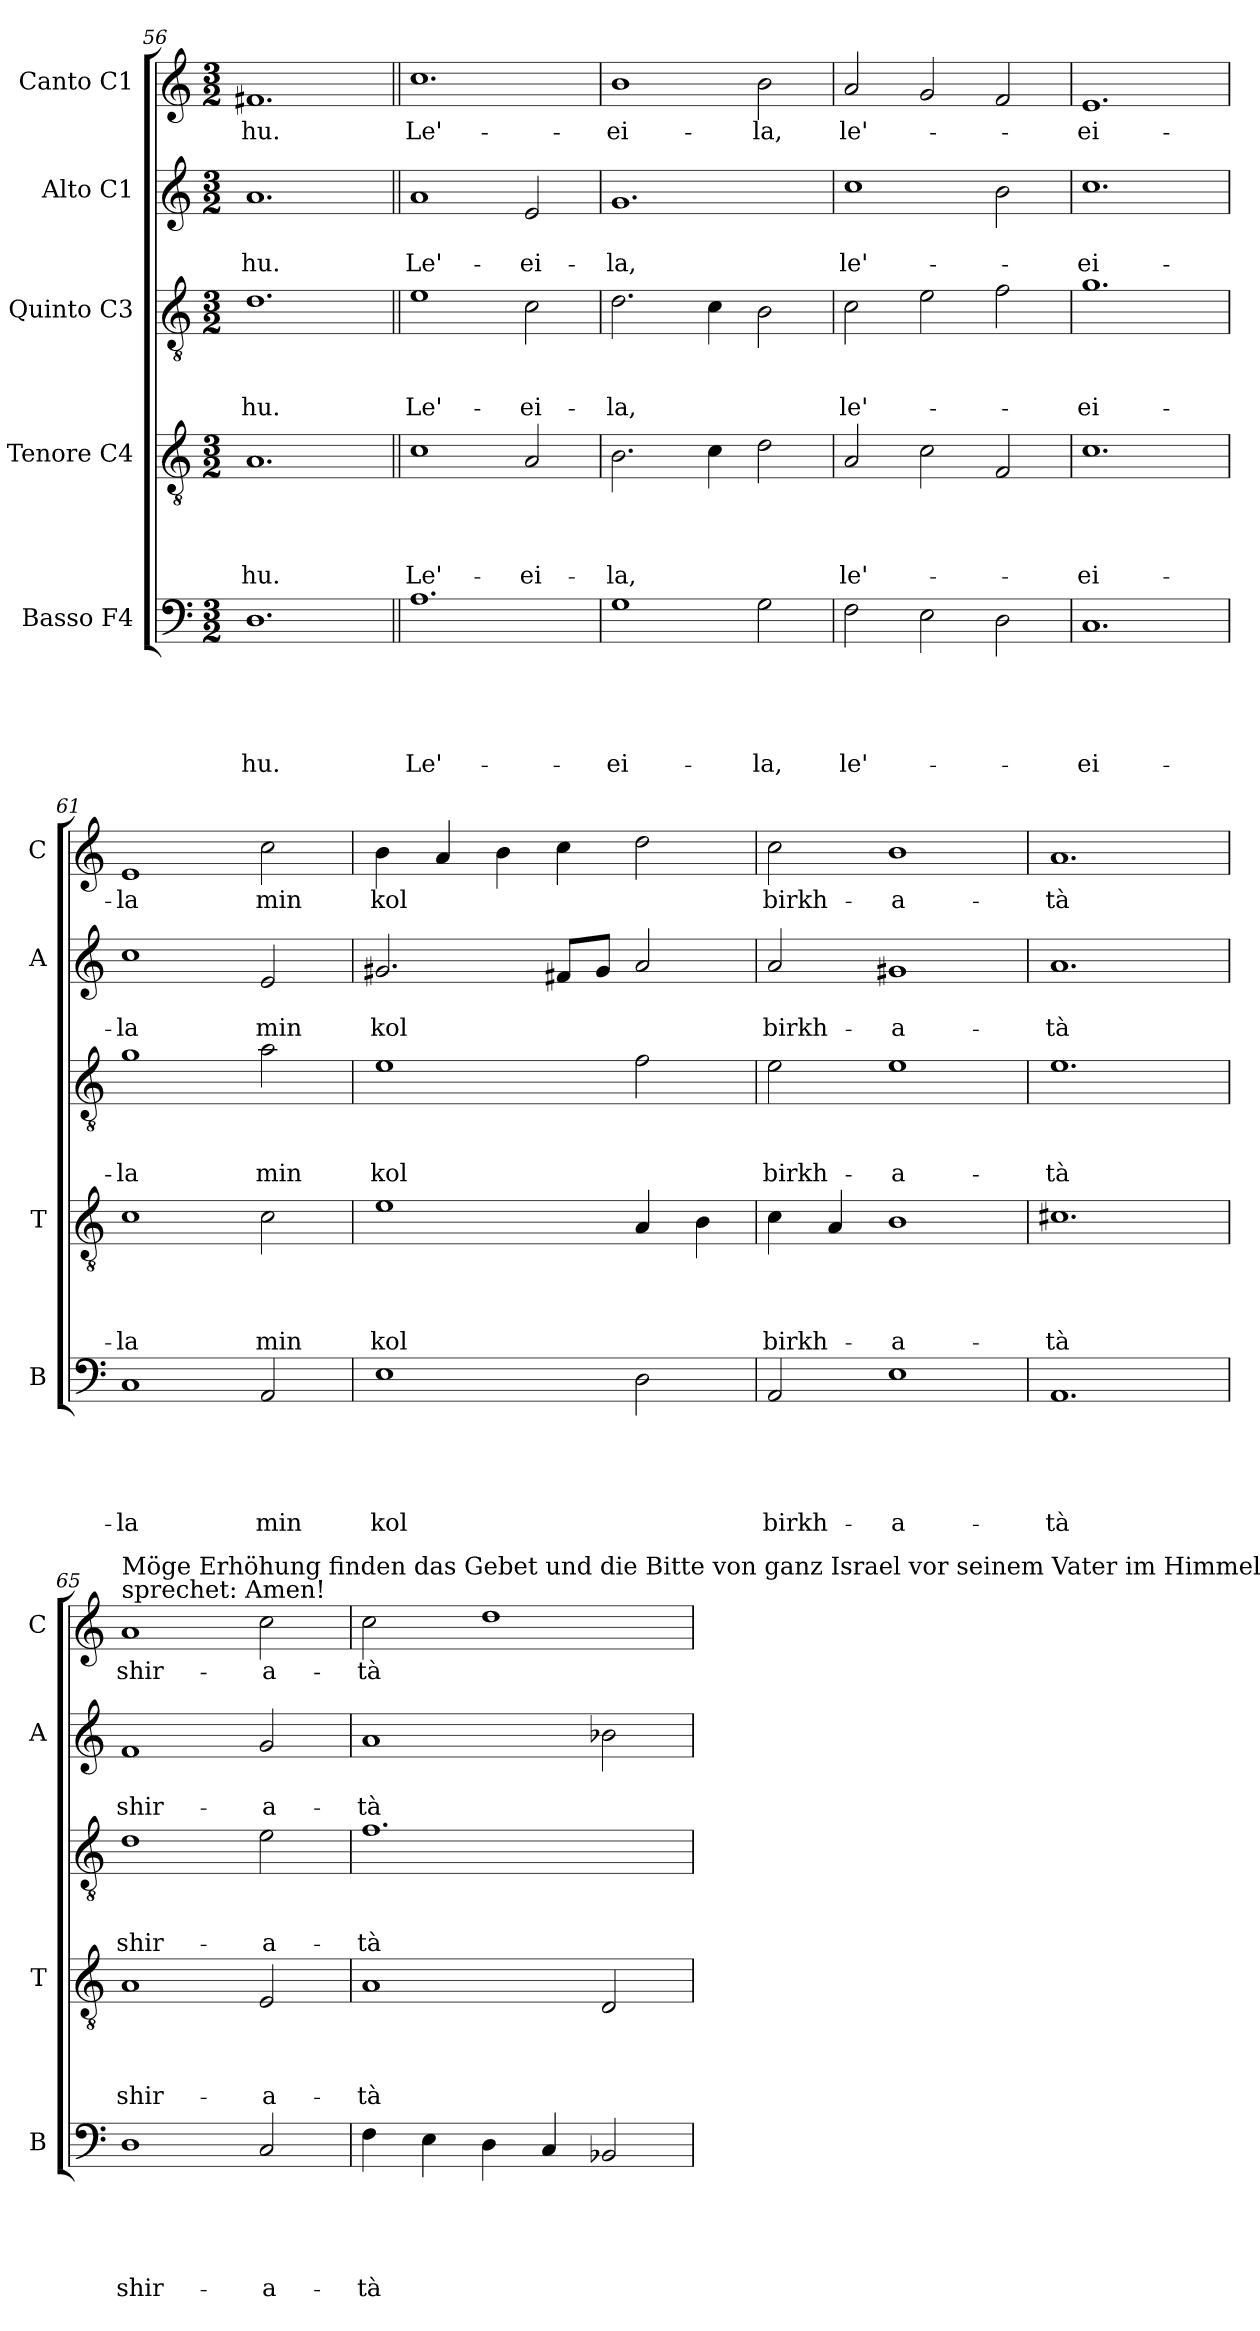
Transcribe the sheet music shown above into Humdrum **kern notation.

**kern	**text	**text	**text	**text	**text	**kern	**text	**text	**text	**text	**kern	**text	**text	**text	**kern	**text	**text	**kern	**text
*part5	*part5	*part5	*part5	*part5	*part5	*part4	*part4	*part4	*part4	*part4	*part3	*part3	*part3	*part3	*part2	*part2	*part2	*part1	*part1
*staff5	*staff5	*staff5	*staff5	*staff5	*staff5	*staff4	*staff4	*staff4	*staff4	*staff4	*staff3	*staff3	*staff3	*staff3	*staff2	*staff2	*staff2	*staff1	*staff1
*I"Basso F4	*	*	*	*	*	*I"Tenore C4	*	*	*	*	*I"Quinto C3	*	*	*	*I"Alto C1	*	*	*I"Canto C1	*
*I'B	*	*	*	*	*	*I'T	*	*	*	*	*	*	*	*	*I'A	*	*	*I'C	*
*clefF4	*	*	*	*	*	*clefGv2	*	*	*	*	*clefGv2	*	*	*	*clefG2	*	*	*clefG2	*
*k[]	*	*	*	*	*	*k[]	*	*	*	*	*k[]	*	*	*	*k[]	*	*	*k[]	*
*C:	*	*	*	*	*	*C:	*	*	*	*	*C:	*	*	*	*C:	*	*	*C:	*
*M3/2	*	*	*	*	*	*M3/2	*	*	*	*	*M3/2	*	*	*	*M3/2	*	*	*M3/2	*
=56	=56	=56	=56	=56	=56	=56	=56	=56	=56	=56	=56	=56	=56	=56	=56	=56	=56	=56	=56
!	!	!	!	!	!LO:LY:b	!	!	!	!	!LO:LY:b	!	!	!	!LO:LY:b	!	!	!LO:LY:b	!	!LO:LY:b
1.D	.	.	.	.	hu.	1.A	.	.	.	hu.	1.d	.	.	hu.	1.a	.	hu.	1.f#X	hu.
!!LO:LB:g=z
=57||	=57||	=57||	=57||	=57||	=57||	=57||	=57||	=57||	=57||	=57||	=57||	=57||	=57||	=57||	=57||	=57||	=57||	=57||	=57||
!	!	!	!	!	!LO:LY:b	!	!	!	!	!LO:LY:b	!	!	!	!LO:LY:b	!	!	!LO:LY:b	!	!LO:LY:b
1.A	.	.	.	.	Le'-	1c	.	.	.	Le'-	1e	.	.	Le'-	1a	.	Le'-	1.cc	Le'-
!	!	!	!	!	!	!	!	!	!	!LO:LY:b	!	!	!	!LO:LY:b	!	!	!LO:LY:b	!	!
.	.	.	.	.	.	2A/	.	.	.	-ei-	2c\	.	.	-ei-	2e/	.	-ei-	.	.
=58	=58	=58	=58	=58	=58	=58	=58	=58	=58	=58	=58	=58	=58	=58	=58	=58	=58	=58	=58
!	!	!	!	!	!LO:LY:b	!	!	!	!	!LO:LY:b	!	!	!	!LO:LY:b	!	!	!LO:LY:b	!	!LO:LY:b
1G	.	.	.	.	-ei-	2.B\	.	.	.	-la,	2.d\	.	.	-la,	1.g	.	-la,	1b	-ei-
.	.	.	.	.	.	4c\	.	.	.	.	4c\	.	.	.	.	.	.	.	.
!	!	!	!	!	!LO:LY:b	!	!	!	!	!	!	!	!	!	!	!	!	!	!LO:LY:b
2G\	.	.	.	.	-la,	2d\	.	.	.	.	2B\	.	.	.	.	.	.	2b\	-la,
=59	=59	=59	=59	=59	=59	=59	=59	=59	=59	=59	=59	=59	=59	=59	=59	=59	=59	=59	=59
!	!	!	!	!	!LO:LY:b	!	!	!	!	!LO:LY:b	!	!	!	!LO:LY:b	!	!	!LO:LY:b	!	!LO:LY:b
2F\	.	.	.	.	le'-	2A/	.	.	.	le'-	2c\	.	.	le'-	1cc	.	le'-	2a/	le'-
2E\	.	.	.	.	.	2c\	.	.	.	.	2e\	.	.	.	.	.	.	2g/	.
2D\	.	.	.	.	.	2F/	.	.	.	.	2f\	.	.	.	2b\	.	.	2f/	.
=60	=60	=60	=60	=60	=60	=60	=60	=60	=60	=60	=60	=60	=60	=60	=60	=60	=60	=60	=60
!	!	!	!	!	!LO:LY:b	!	!	!	!	!LO:LY:b	!	!	!	!LO:LY:b	!	!	!LO:LY:b	!	!LO:LY:b
1.C	.	.	.	.	-ei-	1.c	.	.	.	-ei-	1.g	.	.	-ei-	1.cc	.	-ei-	1.e	-ei-
=61	=61	=61	=61	=61	=61	=61	=61	=61	=61	=61	=61	=61	=61	=61	=61	=61	=61	=61	=61
!	!	!	!	!	!LO:LY:b	!	!	!	!	!LO:LY:b	!	!	!	!LO:LY:b	!	!	!LO:LY:b	!	!LO:LY:b
1C	.	.	.	.	-la	1c	.	.	.	-la	1g	.	.	-la	1cc	.	-la	1e	-la
!	!	!	!	!	!LO:LY:b	!	!	!	!	!LO:LY:b	!	!	!	!LO:LY:b	!	!	!LO:LY:b	!	!LO:LY:b
2AA/	.	.	.	.	min	2c\	.	.	.	min	2a\	.	.	min	2e/	.	min	2cc\	min
=62	=62	=62	=62	=62	=62	=62	=62	=62	=62	=62	=62	=62	=62	=62	=62	=62	=62	=62	=62
!	!	!	!	!	!LO:LY:b	!	!	!	!	!LO:LY:b	!	!	!	!LO:LY:b	!	!	!LO:LY:b	!	!LO:LY:b
1E	.	.	.	.	kol	1e	.	.	.	kol	1e	.	.	kol	2.g#X/	.	kol	4b\	kol
.	.	.	.	.	.	.	.	.	.	.	.	.	.	.	.	.	.	4a/	.
.	.	.	.	.	.	.	.	.	.	.	.	.	.	.	.	.	.	4b\	.
.	.	.	.	.	.	.	.	.	.	.	.	.	.	.	8f#X/L	.	.	4cc\	.
.	.	.	.	.	.	.	.	.	.	.	.	.	.	.	8g#/J	.	.	.	.
2D\	.	.	.	.	.	4A/	.	.	.	.	2f\	.	.	.	2a/	.	.	2dd\	.
.	.	.	.	.	.	4B\	.	.	.	.	.	.	.	.	.	.	.	.	.
=63	=63	=63	=63	=63	=63	=63	=63	=63	=63	=63	=63	=63	=63	=63	=63	=63	=63	=63	=63
!	!	!	!	!	!LO:LY:b	!	!	!	!	!LO:LY:b	!	!	!	!LO:LY:b	!	!	!LO:LY:b	!	!LO:LY:b
2AA/	.	.	.	.	birkh-	4c\	.	.	.	birkh-	2e\	.	.	birkh-	2a/	.	birkh-	2cc\	birkh-
.	.	.	.	.	.	4A/	.	.	.	.	.	.	.	.	.	.	.	.	.
!	!	!	!	!	!LO:LY:b	!	!	!	!	!LO:LY:b	!	!	!	!LO:LY:b	!	!	!LO:LY:b	!	!LO:LY:b
1E	.	.	.	.	-a-	1B	.	.	.	-a-	1e	.	.	-a-	1g#X	.	-a-	1b	-a-
=64	=64	=64	=64	=64	=64	=64	=64	=64	=64	=64	=64	=64	=64	=64	=64	=64	=64	=64	=64
!	!	!	!	!	!LO:LY:b	!	!	!	!	!LO:LY:b	!	!	!	!LO:LY:b	!	!	!LO:LY:b	!	!LO:LY:b
1.AA	.	.	.	.	-tà	1.c#X	.	.	.	-tà	1.e	.	.	-tà	1.a	.	-tà	1.a	-tà
!!LO:LB:g=z
=65	=65	=65	=65	=65	=65	=65	=65	=65	=65	=65	=65	=65	=65	=65	=65	=65	=65	=65	=65
!	!	!	!	!	!	!	!	!	!	!	!	!	!	!	!	!	!	!LO:TX:a:t=Möge Erhöhung finden das Gebet und die Bitte von ganz Israel vor seinem Vater im Himmel, \nsprechet&colon; Amen!	!
!	!	!	!	!	!LO:LY:b	!	!	!	!	!LO:LY:b	!	!	!	!LO:LY:b	!	!	!LO:LY:b	!	!LO:LY:b
1D	.	.	.	.	shir-	1A	.	.	.	shir-	1d	.	.	shir-	1f	.	shir-	1a	shir-
!	!	!	!	!	!LO:LY:b	!	!	!	!	!LO:LY:b	!	!	!	!LO:LY:b	!	!	!LO:LY:b	!	!LO:LY:b
2C/	.	.	.	.	-a-	2E/	.	.	.	-a-	2e\	.	.	-a-	2g/	.	-a-	2cc\	-a-
=66	=66	=66	=66	=66	=66	=66	=66	=66	=66	=66	=66	=66	=66	=66	=66	=66	=66	=66	=66
!	!	!	!	!	!LO:LY:b	!	!	!	!	!LO:LY:b	!	!	!	!LO:LY:b	!	!	!LO:LY:b	!	!LO:LY:b
4F\	.	.	.	.	-tà	1A	.	.	.	-tà	1.f	.	.	-tà	1a	.	-tà	2cc\	-tà
4E\	.	.	.	.	.	.	.	.	.	.	.	.	.	.	.	.	.	.	.
4D\	.	.	.	.	.	.	.	.	.	.	.	.	.	.	.	.	.	1dd	.
4C/	.	.	.	.	.	.	.	.	.	.	.	.	.	.	.	.	.	.	.
2BB-X/	.	.	.	.	.	2D/	.	.	.	.	.	.	.	.	2b-X\	.	.	.	.
=	=	=	=	=	=	=	=	=	=	=	=	=	=	=	=	=	=	=	=
*-	*-	*-	*-	*-	*-	*-	*-	*-	*-	*-	*-	*-	*-	*-	*-	*-	*-	*-	*-
